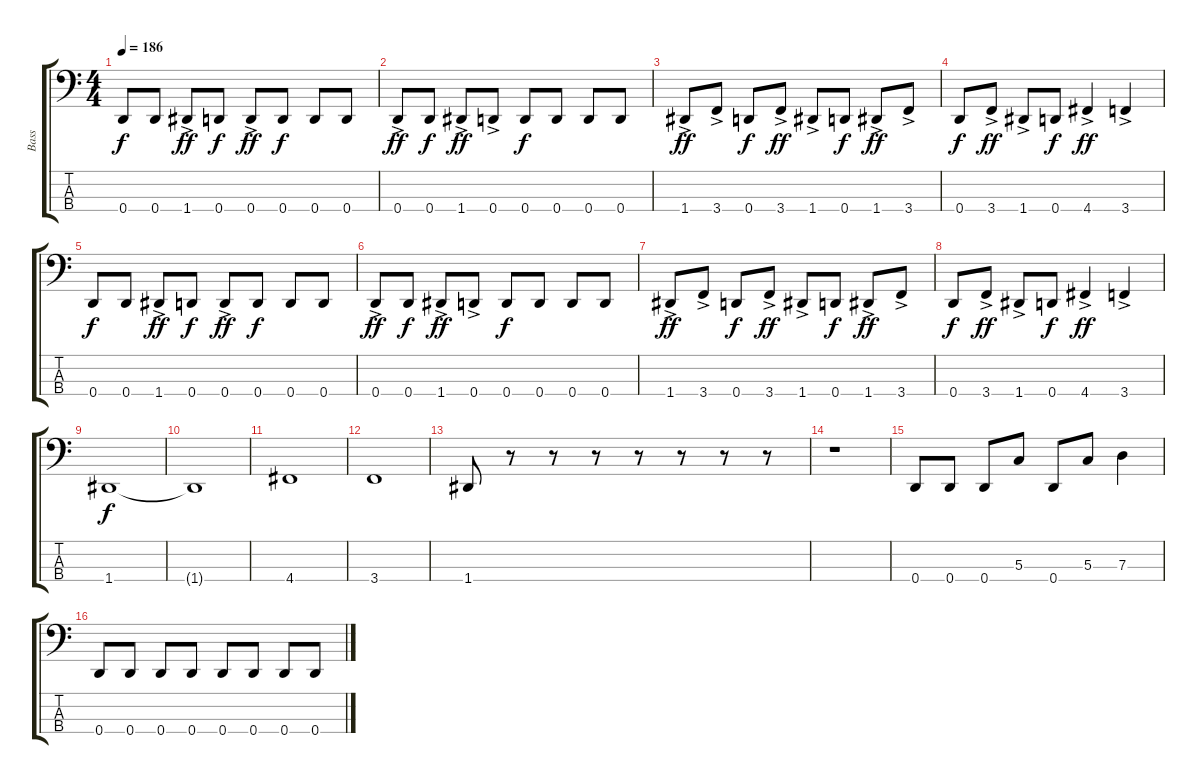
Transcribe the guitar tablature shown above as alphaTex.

\track ("Bass" "Bass") {instrument electricbasspick}
\staff {score tabs}
\tuning (F2 C2 G1 D1) {hide}
\ts (4 4)
\tempo 186
\clef f4
\ks c
0.4.8{dy f} 0.4.8 1.4{ac}.8{dy ff} 0.4.8{dy f} 0.4{ac}.8{dy ff} 0.4.8{dy f} 0.4.8 0.4.8 |
0.4{ac}.8{dy ff} 0.4.8{dy f} 1.4{ac}.8{dy ff} 0.4{ac}.8 0.4.8{dy f} 0.4.8 0.4.8 0.4.8 |
1.4{ac}.8{dy ff} 3.4{ac}.8 0.4.8{dy f} 3.4{ac}.8{dy ff} 1.4{ac}.8 0.4.8{dy f} 1.4{ac}.8{dy ff} 3.4{ac}.8 |
0.4.8{dy f} 3.4{ac}.8{dy ff} 1.4{ac}.8 0.4.8{dy f} 4.4{ac}.4{dy ff} 3.4{ac}.4 |
0.4.8{dy f} 0.4.8 1.4{ac}.8{dy ff} 0.4.8{dy f} 0.4{ac}.8{dy ff} 0.4.8{dy f} 0.4.8 0.4.8 |
0.4{ac}.8{dy ff} 0.4.8{dy f} 1.4{ac}.8{dy ff} 0.4{ac}.8 0.4.8{dy f} 0.4.8 0.4.8 0.4.8 |
1.4{ac}.8{dy ff} 3.4{ac}.8 0.4.8{dy f} 3.4{ac}.8{dy ff} 1.4{ac}.8 0.4.8{dy f} 1.4{ac}.8{dy ff} 3.4{ac}.8 |
0.4.8{dy f} 3.4{ac}.8{dy ff} 1.4{ac}.8 0.4.8{dy f} 4.4{ac}.4{dy ff} 3.4{ac}.4 |
1.4.1{dy f} |
1.4{t}.1 |
4.4.1 |
3.4.1 |
1.4.8 r.8 r.8 r.8 r.8 r.8 r.8 r.8 |
r.1 |
0.4.8 0.4.8 0.4.8 5.3.8 0.4.8 5.3.8 7.3.4 |
0.4.8 0.4.8 0.4.8 0.4.8 0.4.8 0.4.8 0.4.8 0.4.8
